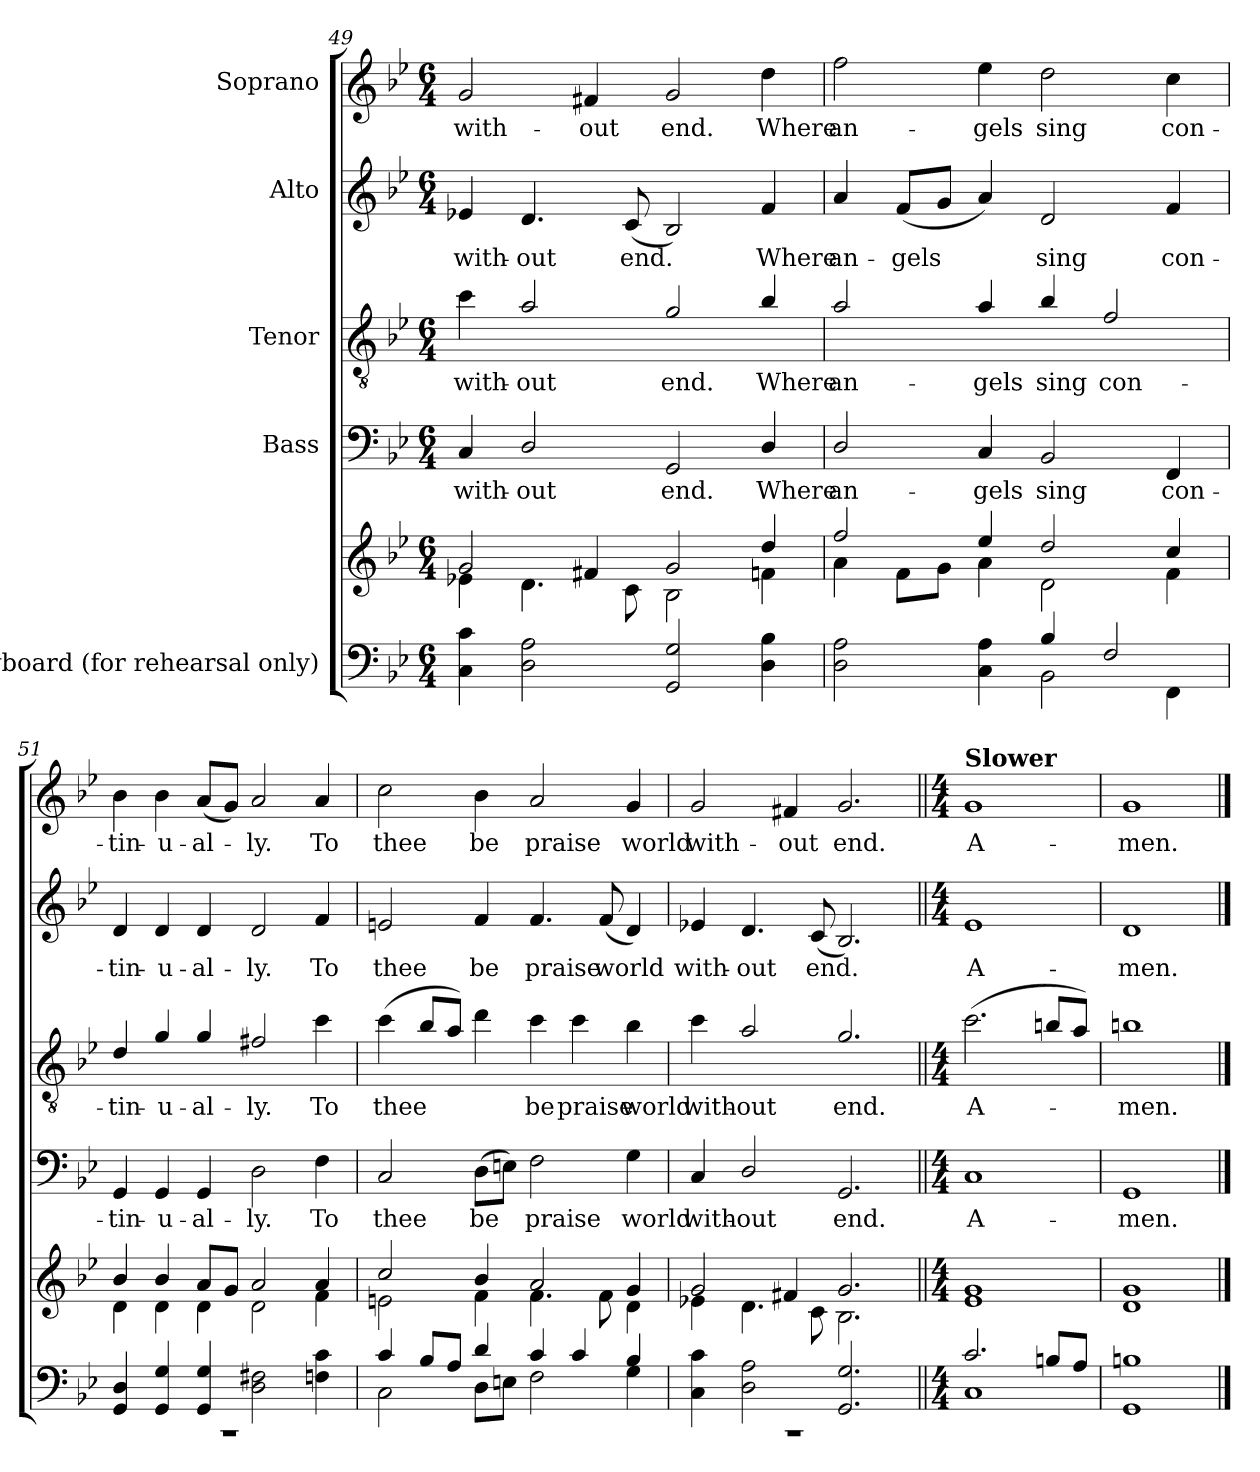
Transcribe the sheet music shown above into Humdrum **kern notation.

**kern	**kern	**kern	**text	**kern	**text	**kern	**text	**kern	**text
*part5	*part5	*part4	*part4	*part3	*part3	*part2	*part2	*part1	*part1
*staff6	*staff5	*staff4	*staff4	*staff3	*staff3	*staff2	*staff2	*staff1	*staff1
*I"Keyboard (for rehearsal only)	*	*I"Bass	*	*I"Tenor	*	*I"Alto	*	*I"Soprano	*
*clefF4	*clefG2	*clefF4	*	*clefGv2	*	*clefG2	*	*clefG2	*
*	*	*	*	*ITrd7c12	*	*	*	*	*
*k[b-e-]	*k[b-e-]	*k[b-e-]	*	*k[b-e-]	*	*k[b-e-]	*	*k[b-e-]	*
*B-:	*B-:	*B-:	*	*B-:	*	*B-:	*	*B-:	*
*M6/4	*M6/4	*M6/4	*	*M6/4	*	*M6/4	*	*M6/4	*
=49	=49	=49	=49	=49	=49	=49	=49	=49	=49
*	*^	*	*	*	*	*	*	*	*
!	!	!	!	!LO:LY:b	!	!LO:LY:b	!	!LO:LY:b	!	!LO:LY:b
4c\ 4C\	2g/	4e-X\	4C/	with-	4c\	with-	4e-X/	with-	2g/	with-
!	!	!	!	!LO:LY:b	!	!LO:LY:b	!	!LO:LY:b	!	!
2A\ 2D\	.	4.d\	2D/	out	2A/	out	4.d/	out	.	.
!	!	!	!	!	!	!	!	!	!	!LO:LY:b
.	4f#X/	.	.	.	.	.	.	.	4f#X/	out
!	!	!	!	!	!	!	!	!LO:LY:b	!	!
.	.	8c\	.	.	.	.	(8c/	end.	.	.
!	!	!	!	!LO:LY:b	!	!LO:LY:b	!	!	!	!LO:LY:b
2G/ 2GG/	2g/	2B-\	2GG/	end.	2G/	end.	2B-/)	.	2g/	end.
!	!	!	!	!LO:LY:b	!	!LO:LY:b	!	!LO:LY:b	!	!LO:LY:b
4B-\ 4D\	4dd/	4fn\	4D/	Where	4B-/	Where	4f/	Where	4dd\	Where
=50	=50	=50	=50	=50	=50	=50	=50	=50	=50	=50
*^	*	*	*	*	*	*	*	*	*	*
!	!	!	!	!	!LO:LY:b	!	!LO:LY:b	!	!LO:LY:b	!	!LO:LY:b
2A\ 2D\	2.ryy	2ff/	4a\	2D/	an-	2A/	an-	4a/	an-	2ff\	an-
!	!	!	!	!	!	!	!	!	!LO:LY:b	!	!
.	.	.	8f\L	.	.	.	.	(8f/L	gels	.	.
.	.	.	8g\J	.	.	.	.	8g/J	.	.	.
!	!	!	!	!	!LO:LY:b	!	!LO:LY:b	!	!	!	!LO:LY:b
4A\ 4C\	.	4ee-/	4a\	4C/	gels	4A/	gels	4a/)	.	4ee-\	gels
!	!	!	!	!	!LO:LY:b	!	!LO:LY:b	!	!LO:LY:b	!	!LO:LY:b
4B-/	2BB-\	2dd/	2d\	2BB-/	sing	4B-/	sing	2d/	sing	2dd\	sing
!	!	!	!	!	!	!	!LO:LY:b	!	!	!	!
2F/	.	.	.	.	.	2F/	con-	.	.	.	.
!	!	!	!	!	!LO:LY:b	!	!	!	!LO:LY:b	!	!LO:LY:b
.	4FF\	4cc/	4f\	4FF/	con-	.	.	4f/	con-	4cc\	con-
=51	=51	=51	=51	=51	=51	=51	=51	=51	=51	=51	=51
!	!LO:N:vis=1	!	!	!	!LO:LY:b	!	!LO:LY:b	!	!LO:LY:b	!	!LO:LY:b
4D/ 4GG/	1.r	4b-/	4d\	4GG/	tin-	4D/	tin-	4d/	tin-	4b-\	tin-
!	!	!	!	!	!LO:LY:b	!	!LO:LY:b	!	!LO:LY:b	!	!LO:LY:b
4G/ 4GG/	.	4b-/	4d\	4GG/	u-	4G/	u-	4d/	u-	4b-\	u-
!	!	!	!	!	!LO:LY:b	!	!LO:LY:b	!	!LO:LY:b	!	!LO:LY:b
4G/ 4GG/	.	8a/L	4d\	4GG/	al-	4G/	al-	4d/	al-	(8a/L	al-
.	.	8g/J	.	.	.	.	.	.	.	8g/J)	.
!	!	!	!	!	!LO:LY:b	!	!LO:LY:b	!	!LO:LY:b	!	!LO:LY:b
2F#X\ 2D\	.	2a/	2d\	2D\	ly.	2F#X/	ly.	2d/	ly.	2a/	ly.
!	!	!	!	!	!LO:LY:b	!	!LO:LY:b	!	!LO:LY:b	!	!LO:LY:b
4c\ 4Fn\	.	4a/	4f\	4F\	To	4c\	To	4f/	To	4a/	To
=52	=52	=52	=52	=52	=52	=52	=52	=52	=52	=52	=52
!	!	!	!	!	!LO:LY:b	!	!LO:LY:b	!	!LO:LY:b	!	!LO:LY:b
4c/	2C\	2cc/	2en\	2C/	thee	(4c\	thee	2en/	thee	2cc\	thee
8B-/L	.	.	.	.	.	8B-/L	.	.	.	.	.
8A/J	.	.	.	.	.	8A/J)	.	.	.	.	.
!	!	!	!	!	!LO:LY:b	!	!	!	!LO:LY:b	!	!LO:LY:b
4d/	8D\L	4b-/	4f\	(8D\L	be	4d\	.	4f/	be	4b-\	be
.	8En\J	.	.	8En\J)	.	.	.	.	.	.	.
!	!	!	!	!	!LO:LY:b	!	!LO:LY:b	!	!LO:LY:b	!	!LO:LY:b
4c/	2F\	2a/	4.f\	2F\	praise	4c\	be	4.f/	praise	2a/	praise
!	!	!	!	!	!	!	!LO:LY:b	!	!	!	!
4c/	.	.	.	.	.	4c\	praise	.	.	.	.
!	!	!	!	!	!	!	!	!	!LO:LY:b	!	!
.	.	.	8f\	.	.	.	.	(8f/	world	.	.
!	!	!	!	!	!LO:LY:b	!	!LO:LY:b	!	!	!	!LO:LY:b
4B-/	4G\	4g/	4d\	4G\	world	4B-\	world	4d/)	.	4g/	world
=53	=53	=53	=53	=53	=53	=53	=53	=53	=53	=53	=53
!	!LO:N:vis=1	!	!	!	!LO:LY:b	!	!LO:LY:b	!	!LO:LY:b	!	!LO:LY:b
4c\ 4C\	1.r	2g/	4e-X\	4C/	with-	4c\	with-	4e-X/	with-	2g/	with-
!	!	!	!	!	!LO:LY:b	!	!LO:LY:b	!	!LO:LY:b	!	!
2A\ 2D\	.	.	4.d\	2D/	-out	2A/	-out	4.d/	out	.	.
!	!	!	!	!	!	!	!	!	!	!	!LO:LY:b
.	.	4f#X/	.	.	.	.	.	.	.	4f#X/	out
!	!	!	!	!	!	!	!	!	!LO:LY:b	!	!
.	.	.	8c\	.	.	.	.	(8c/	end.	.	.
!	!	!	!	!	!LO:LY:b	!	!LO:LY:b	!	!	!	!LO:LY:b
2.G/ 2.GG/	.	2.g/	2.B-\	2.GG/	end.	2.G/	end.	2.B-/)	.	2.g/	end.
=54||	=54||	=54||	=54||	=54||	=54||	=54||	=54||	=54||	=54||	=54||	=54||
*M4/4	*	*M4/4	*	*M4/4	*	*M4/4	*	*M4/4	*	*M4/4	*
!	!	!	!	!	!	!	!	!	!	!LO:TX:a:B:t=Slower	!
!	!	!	!	!	!LO:LY:b	!	!LO:LY:b	!	!LO:LY:b	!	!LO:LY:b
2.c/	1C\	1g/	1e-\	1C/	A-	(2.c\	A-	1e-/	A-	1g/	A-
8Bn/L	.	.	.	.	.	8Bn/L	.	.	.	.	.
8A/J	.	.	.	.	.	8A/J)	.	.	.	.	.
=55	=55	=55	=55	=55	=55	=55	=55	=55	=55	=55	=55
!	!	!	!	!	!LO:LY:b	!	!LO:LY:b	!	!LO:LY:b	!	!LO:LY:b
1Bn/	1GG\	1g/	1d\	1GG/	men.	1Bn/	men.	1d/	men.	1g/	men.
*v	*v	*	*	*	*	*	*	*	*	*	*
*	*v	*v	*	*	*	*	*	*	*	*
==	==	==	==	==	==	==	==	==	==
*-	*-	*-	*-	*-	*-	*-	*-	*-	*-
